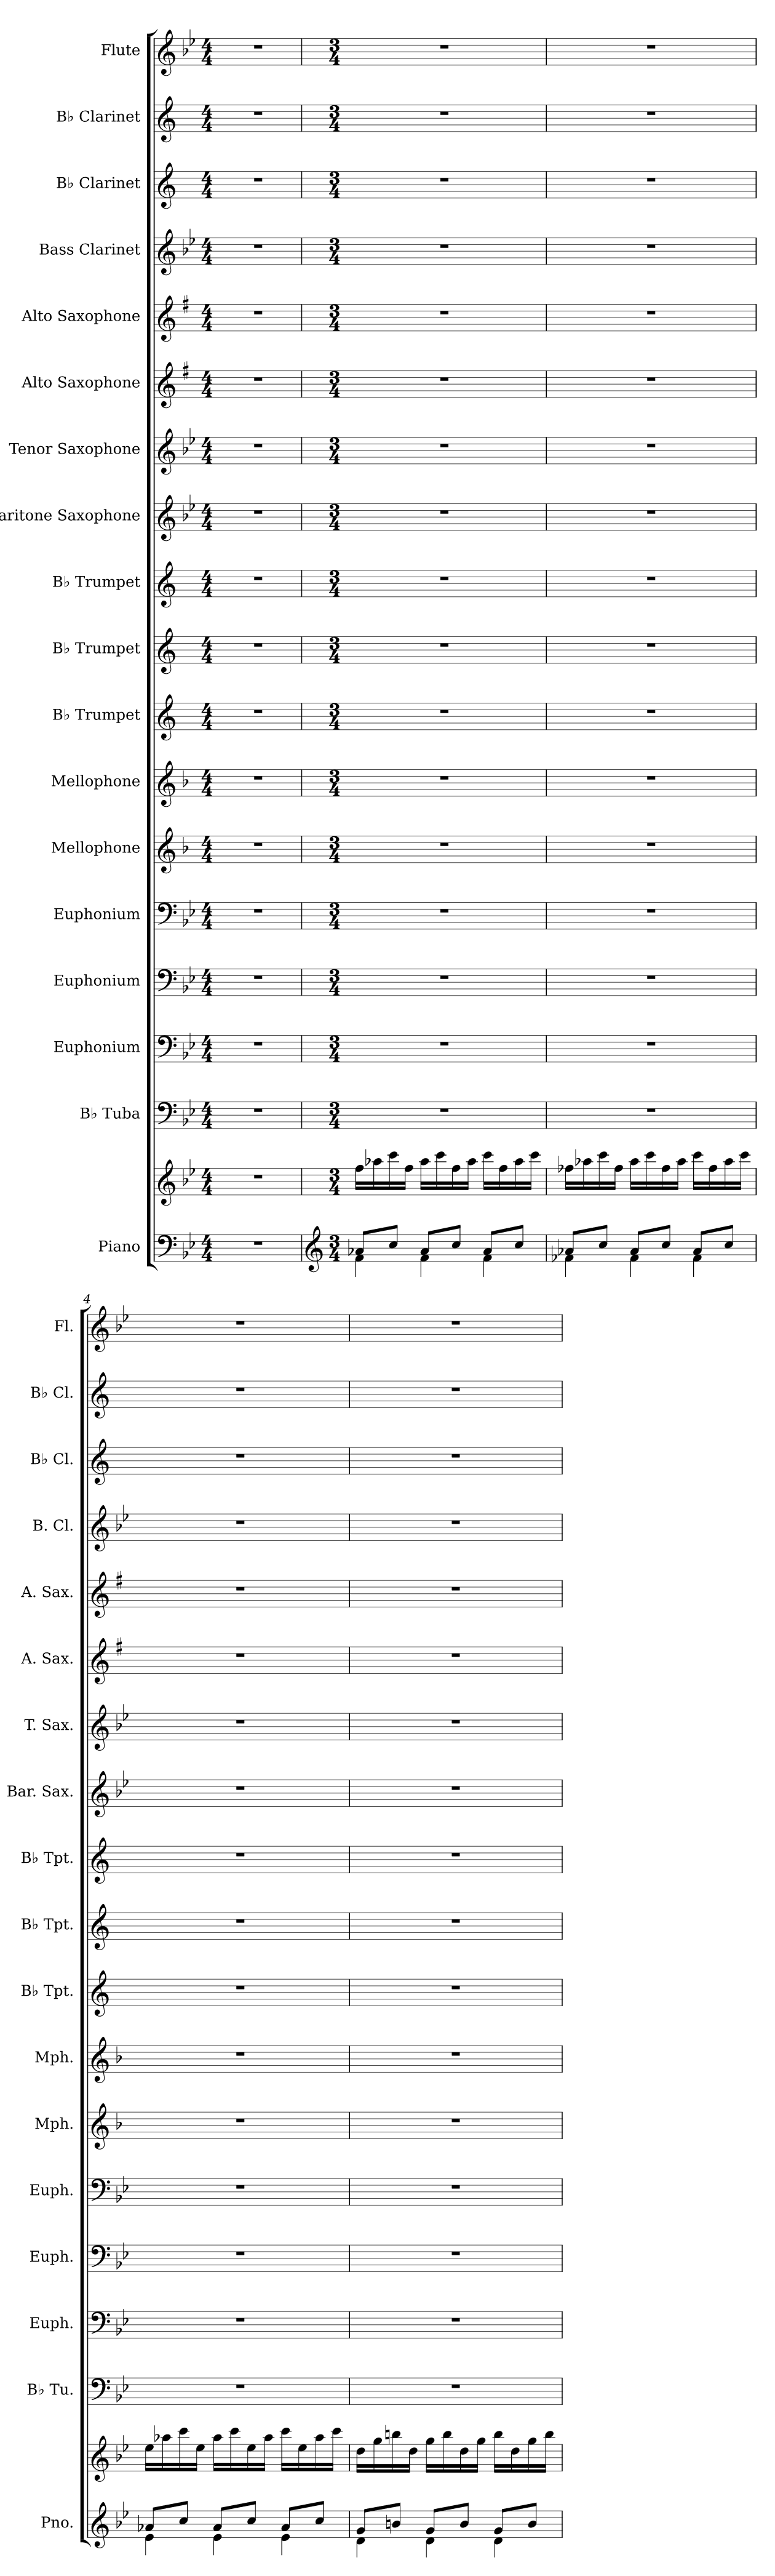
**kern	**kern	**dynam	**kern	**kern	**kern	**kern	**kern	**kern	**kern	**kern	**kern	**kern	**kern	**kern	**kern	**kern	**kern	**kern	**kern
*part18	*part18	*part18	*part17	*part16	*part15	*part14	*part13	*part12	*part11	*part10	*part9	*part8	*part7	*part6	*part5	*part4	*part3	*part2	*part1
*staff19	*staff18	*staff18/19	*staff17	*staff16	*staff15	*staff14	*staff13	*staff12	*staff11	*staff10	*staff9	*staff8	*staff7	*staff6	*staff5	*staff4	*staff3	*staff2	*staff1
*I"Piano	*	*	*I"B♭ Tuba	*I"Euphonium	*I"Euphonium	*I"Euphonium	*I"Mellophone	*I"Mellophone	*I"B♭ Trumpet	*I"B♭ Trumpet	*I"B♭ Trumpet	*I"Baritone Saxophone	*I"Tenor Saxophone	*I"Alto Saxophone	*I"Alto Saxophone	*I"Bass Clarinet	*I"B♭ Clarinet	*I"B♭ Clarinet	*I"Flute
*I'Pno.	*	*	*I'B♭ Tu.	*I'Euph.	*I'Euph.	*I'Euph.	*I'Mph.	*I'Mph.	*I'B♭ Tpt.	*I'B♭ Tpt.	*I'B♭ Tpt.	*I'Bar. Sax.	*I'T. Sax.	*I'A. Sax.	*I'A. Sax.	*I'B. Cl.	*I'B♭ Cl.	*I'B♭ Cl.	*I'Fl.
*clefF4	*clefG2	*	*clefF4	*clefF4	*clefF4	*clefF4	*clefG2	*clefG2	*clefG2	*clefG2	*clefG2	*clefG2	*clefG2	*clefG2	*clefG2	*clefG2	*clefG2	*clefG2	*clefG2
*	*	*	*	*	*	*	*ITrd4c7	*ITrd4c7	*ITrd1c2	*ITrd1c2	*ITrd1c2	*ITrd12c21	*ITrd8c14	*ITrd5c9	*ITrd5c9	*ITrd8c14	*ITrd1c2	*ITrd1c2	*
*k[b-e-]	*k[b-e-]	*	*k[b-e-]	*k[b-e-]	*k[b-e-]	*k[b-e-]	*k[b-e-]	*k[b-e-]	*k[b-e-]	*k[b-e-]	*k[b-e-]	*k[b-e-]	*k[b-e-]	*k[b-e-]	*k[b-e-]	*k[b-e-]	*k[b-e-]	*k[b-e-]	*k[b-e-]
*M4/4	*M4/4	*	*M4/4	*M4/4	*M4/4	*M4/4	*M4/4	*M4/4	*M4/4	*M4/4	*M4/4	*M4/4	*M4/4	*M4/4	*M4/4	*M4/4	*M4/4	*M4/4	*M4/4
*MM104	*MM104	*	*MM104	*MM104	*MM104	*MM104	*MM104	*MM104	*MM104	*MM104	*MM104	*MM104	*MM104	*MM104	*MM104	*MM104	*MM104	*MM104	*MM104
=1	=1	=1	=1	=1	=1	=1	=1	=1	=1	=1	=1	=1	=1	=1	=1	=1	=1	=1	=1
1r	1r	.	1r	1r	1r	1r	1r	1r	1r	1r	1r	1r	1r	1r	1r	1r	1r	1r	1r
=2	=2	=2	=2	=2	=2	=2	=2	=2	=2	=2	=2	=2	=2	=2	=2	=2	=2	=2	=2
*clefG2	*	*	*	*	*	*	*	*	*	*	*	*	*	*	*	*	*	*	*
*M3/4	*M3/4	*	*M3/4	*M3/4	*M3/4	*M3/4	*M3/4	*M3/4	*M3/4	*M3/4	*M3/4	*M3/4	*M3/4	*M3/4	*M3/4	*M3/4	*M3/4	*M3/4	*M3/4
*^	*	*	*	*	*	*	*	*	*	*	*	*	*	*	*	*	*	*	*
!	!	!	!LO:DY:b=2	!	!	!	!	!	!	!	!	!	!	!	!	!	!	!	!	!
!	!	!	!LO:DY:n=1:b	!	!	!	!	!	!	!	!	!	!	!	!	!	!	!	!	!
8a-X/L	4f\	16ff\LL	mp mp	2.r	2.r	2.r	2.r	2.r	2.r	2.r	2.r	2.r	2.r	2.r	2.r	2.r	2.r	2.r	2.r	2.r
.	.	16aa-X\	.	.	.	.	.	.	.	.	.	.	.	.	.	.	.	.	.	.
8cc/J	.	16ccc\	.	.	.	.	.	.	.	.	.	.	.	.	.	.	.	.	.	.
.	.	16ff\JJ	.	.	.	.	.	.	.	.	.	.	.	.	.	.	.	.	.	.
8a-/L	4f\	16aa-\LL	.	.	.	.	.	.	.	.	.	.	.	.	.	.	.	.	.	.
.	.	16ccc\	.	.	.	.	.	.	.	.	.	.	.	.	.	.	.	.	.	.
8cc/J	.	16ff\	.	.	.	.	.	.	.	.	.	.	.	.	.	.	.	.	.	.
.	.	16aa-\JJ	.	.	.	.	.	.	.	.	.	.	.	.	.	.	.	.	.	.
8a-/L	4f\	16ccc\LL	.	.	.	.	.	.	.	.	.	.	.	.	.	.	.	.	.	.
.	.	16ff\	.	.	.	.	.	.	.	.	.	.	.	.	.	.	.	.	.	.
8cc/J	.	16aa-\	.	.	.	.	.	.	.	.	.	.	.	.	.	.	.	.	.	.
.	.	16ccc\JJ	.	.	.	.	.	.	.	.	.	.	.	.	.	.	.	.	.	.
=3	=3	=3	=3	=3	=3	=3	=3	=3	=3	=3	=3	=3	=3	=3	=3	=3	=3	=3	=3	=3
8a-X/L	4f-X\	16ff-X\LL	.	2.r	2.r	2.r	2.r	2.r	2.r	2.r	2.r	2.r	2.r	2.r	2.r	2.r	2.r	2.r	2.r	2.r
.	.	16aa-X\	.	.	.	.	.	.	.	.	.	.	.	.	.	.	.	.	.	.
8cc/J	.	16ccc\	.	.	.	.	.	.	.	.	.	.	.	.	.	.	.	.	.	.
.	.	16ff-\JJ	.	.	.	.	.	.	.	.	.	.	.	.	.	.	.	.	.	.
8a-/L	4f-\	16aa-\LL	.	.	.	.	.	.	.	.	.	.	.	.	.	.	.	.	.	.
.	.	16ccc\	.	.	.	.	.	.	.	.	.	.	.	.	.	.	.	.	.	.
8cc/J	.	16ff-\	.	.	.	.	.	.	.	.	.	.	.	.	.	.	.	.	.	.
.	.	16aa-\JJ	.	.	.	.	.	.	.	.	.	.	.	.	.	.	.	.	.	.
8a-/L	4f-\	16ccc\LL	.	.	.	.	.	.	.	.	.	.	.	.	.	.	.	.	.	.
.	.	16ff-\	.	.	.	.	.	.	.	.	.	.	.	.	.	.	.	.	.	.
8cc/J	.	16aa-\	.	.	.	.	.	.	.	.	.	.	.	.	.	.	.	.	.	.
.	.	16ccc\JJ	.	.	.	.	.	.	.	.	.	.	.	.	.	.	.	.	.	.
=4	=4	=4	=4	=4	=4	=4	=4	=4	=4	=4	=4	=4	=4	=4	=4	=4	=4	=4	=4	=4
8a-X/L	4e-\	16ee-\LL	.	2.r	2.r	2.r	2.r	2.r	2.r	2.r	2.r	2.r	2.r	2.r	2.r	2.r	2.r	2.r	2.r	2.r
.	.	16aa-X\	.	.	.	.	.	.	.	.	.	.	.	.	.	.	.	.	.	.
8cc/J	.	16ccc\	.	.	.	.	.	.	.	.	.	.	.	.	.	.	.	.	.	.
.	.	16ee-\JJ	.	.	.	.	.	.	.	.	.	.	.	.	.	.	.	.	.	.
8a-/L	4e-\	16aa-\LL	.	.	.	.	.	.	.	.	.	.	.	.	.	.	.	.	.	.
.	.	16ccc\	.	.	.	.	.	.	.	.	.	.	.	.	.	.	.	.	.	.
8cc/J	.	16ee-\	.	.	.	.	.	.	.	.	.	.	.	.	.	.	.	.	.	.
.	.	16aa-\JJ	.	.	.	.	.	.	.	.	.	.	.	.	.	.	.	.	.	.
8a-/L	4e-\	16ccc\LL	.	.	.	.	.	.	.	.	.	.	.	.	.	.	.	.	.	.
.	.	16ee-\	.	.	.	.	.	.	.	.	.	.	.	.	.	.	.	.	.	.
8cc/J	.	16aa-\	.	.	.	.	.	.	.	.	.	.	.	.	.	.	.	.	.	.
.	.	16ccc\JJ	.	.	.	.	.	.	.	.	.	.	.	.	.	.	.	.	.	.
!!LO:PB:g=z
=5	=5	=5	=5	=5	=5	=5	=5	=5	=5	=5	=5	=5	=5	=5	=5	=5	=5	=5	=5	=5
8g/L	4d\	16dd\LL	.	2.r	2.r	2.r	2.r	2.r	2.r	2.r	2.r	2.r	2.r	2.r	2.r	2.r	2.r	2.r	2.r	2.r
.	.	16gg\	.	.	.	.	.	.	.	.	.	.	.	.	.	.	.	.	.	.
8bn/J	.	16bbn\	.	.	.	.	.	.	.	.	.	.	.	.	.	.	.	.	.	.
.	.	16dd\JJ	.	.	.	.	.	.	.	.	.	.	.	.	.	.	.	.	.	.
8g/L	4d\	16gg\LL	.	.	.	.	.	.	.	.	.	.	.	.	.	.	.	.	.	.
.	.	16bb\	.	.	.	.	.	.	.	.	.	.	.	.	.	.	.	.	.	.
8b/J	.	16dd\	.	.	.	.	.	.	.	.	.	.	.	.	.	.	.	.	.	.
.	.	16gg\JJ	.	.	.	.	.	.	.	.	.	.	.	.	.	.	.	.	.	.
8g/L	4d\	16bb\LL	.	.	.	.	.	.	.	.	.	.	.	.	.	.	.	.	.	.
.	.	16dd\	.	.	.	.	.	.	.	.	.	.	.	.	.	.	.	.	.	.
8b/J	.	16gg\	.	.	.	.	.	.	.	.	.	.	.	.	.	.	.	.	.	.
.	.	16bb\JJ	.	.	.	.	.	.	.	.	.	.	.	.	.	.	.	.	.	.
*v	*v	*	*	*	*	*	*	*	*	*	*	*	*	*	*	*	*	*	*	*
=	=	=	=	=	=	=	=	=	=	=	=	=	=	=	=	=	=	=	=
*-	*-	*-	*-	*-	*-	*-	*-	*-	*-	*-	*-	*-	*-	*-	*-	*-	*-	*-	*-
